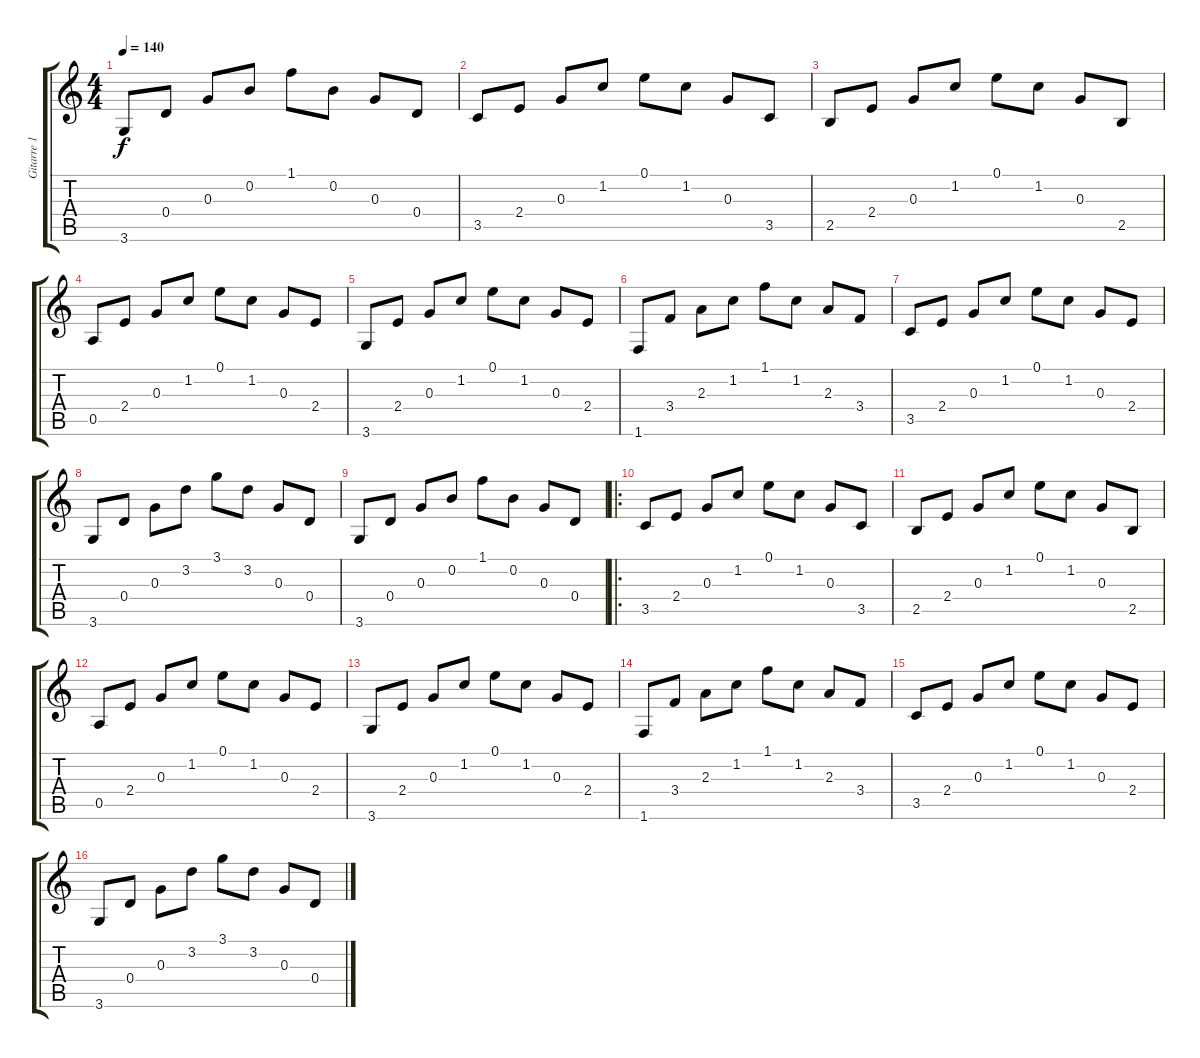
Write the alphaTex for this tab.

\track ("Gitarre 1" "Gitarre 1") {instrument electricguitarclean}
\staff {score tabs}
\tuning (E4 B3 G3 D3 A2 E2) {hide}
\ts (4 4)
\tempo 140
\clef g2
\ks c
3.6.8{dy f} 0.4.8 0.3.8 0.2.8 1.1.8 0.2.8 0.3.8 0.4.8 |
3.5.8 2.4.8 0.3.8 1.2.8 0.1.8 1.2.8 0.3.8 3.5.8 |
2.5.8 2.4.8 0.3.8 1.2.8 0.1.8 1.2.8 0.3.8 2.5.8 |
0.5.8 2.4.8 0.3.8 1.2.8 0.1.8 1.2.8 0.3.8 2.4.8 |
3.6.8 2.4.8 0.3.8 1.2.8 0.1.8 1.2.8 0.3.8 2.4.8 |
1.6.8 3.4.8 2.3.8 1.2.8 1.1.8 1.2.8 2.3.8 3.4.8 |
3.5.8 2.4.8 0.3.8 1.2.8 0.1.8 1.2.8 0.3.8 2.4.8 |
3.6.8 0.4.8 0.3.8 3.2.8 3.1.8 3.2.8 0.3.8 0.4.8 |
3.6.8 0.4.8 0.3.8 0.2.8 1.1.8 0.2.8 0.3.8 0.4.8 |
\ro
3.5.8 2.4.8 0.3.8 1.2.8 0.1.8 1.2.8 0.3.8 3.5.8 |
2.5.8 2.4.8 0.3.8 1.2.8 0.1.8 1.2.8 0.3.8 2.5.8 |
0.5.8 2.4.8 0.3.8 1.2.8 0.1.8 1.2.8 0.3.8 2.4.8 |
3.6.8 2.4.8 0.3.8 1.2.8 0.1.8 1.2.8 0.3.8 2.4.8 |
1.6.8 3.4.8 2.3.8 1.2.8 1.1.8 1.2.8 2.3.8 3.4.8 |
3.5.8 2.4.8 0.3.8 1.2.8 0.1.8 1.2.8 0.3.8 2.4.8 |
3.6.8 0.4.8 0.3.8 3.2.8 3.1.8 3.2.8 0.3.8 0.4.8
